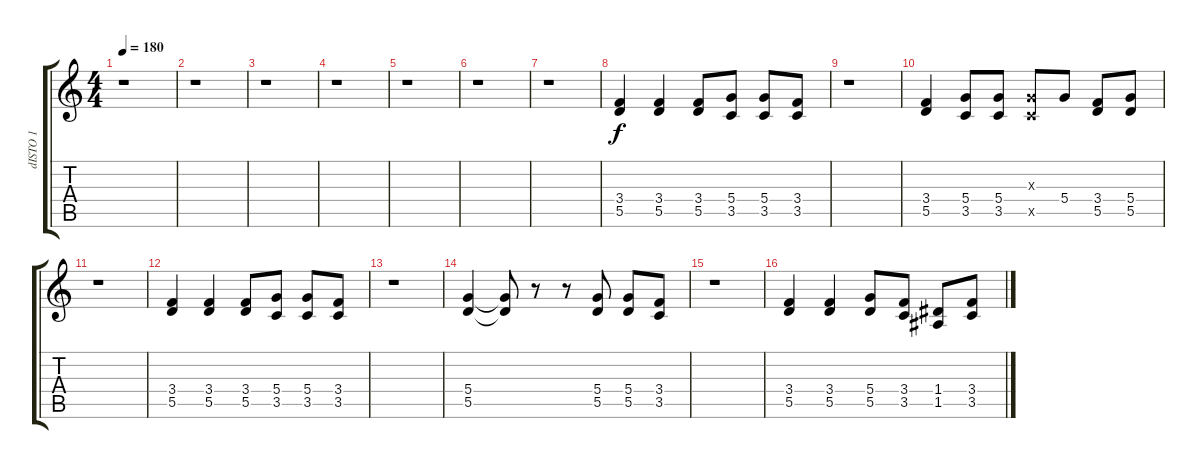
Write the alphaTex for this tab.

\track ("dISTO 1" "dISTO 1") {instrument distortionguitar}
\staff {score tabs}
\tuning (E4 B3 G3 D3 A2 E2) {hide}
\ts (4 4)
\tempo 180
\clef g2
\ks c
r.1{dy f} |
r.1 |
r.1 |
r.1 |
r.1 |
r.1 |
r.1 |
(3.4 5.5).4 (3.4 5.5).4 (3.4 5.5).8 (5.4 3.5).8 (5.4 3.5).8 (3.4 3.5).8 |
r.1 |
(3.4 5.5).4 (5.4 3.5).8 (5.4 3.5).8 (0.3{x} 3.5{x}).8 5.4.8 (3.4 5.5).8 (5.4 5.5).8 |
r.1 |
(3.4 5.5).4 (3.4 5.5).4 (3.4 5.5).8 (5.4 3.5).8 (5.4 3.5).8 (3.4 3.5).8 |
r.1 |
(5.4 5.5).4 (5.4{t} 5.5{t}).8 r.8 r.8 (5.4 5.5).8 (5.4 5.5).8 (3.4 3.5).8 |
r.1 |
(3.4 5.5).4 (3.4 5.5).4 (5.4 5.5).8 (3.4 3.5).8 (1.4 1.5).8 (3.4 3.5).8
